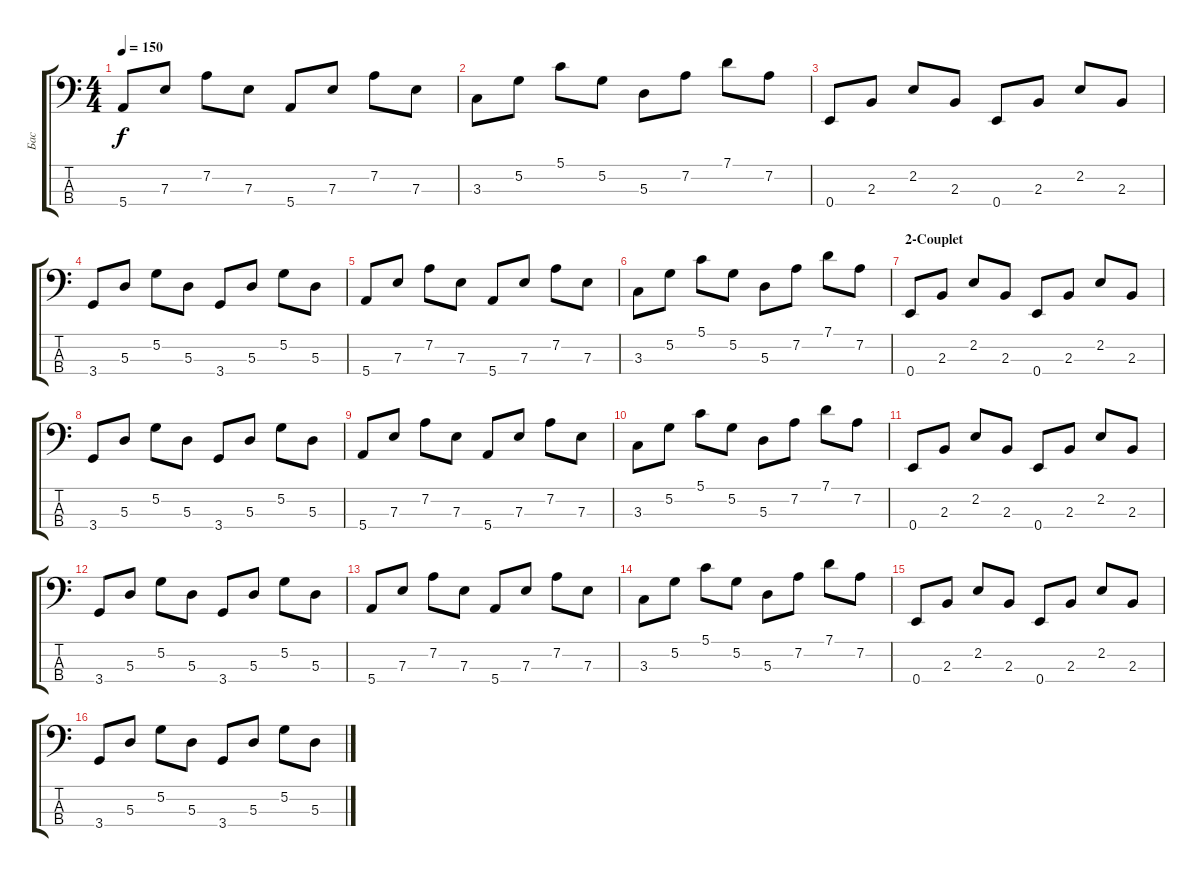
\track ("Бас" "Бас") {instrument electricbassfinger}
\staff {score tabs}
\tuning (G2 D2 A1 E1) {hide}
\ts (4 4)
\tempo 150
\clef f4
\ks c
5.4.8{dy f} 7.3.8 7.2.8 7.3.8 5.4.8 7.3.8 7.2.8 7.3.8 |
3.3.8 5.2.8 5.1.8 5.2.8 5.3.8 7.2.8 7.1.8 7.2.8 |
0.4.8 2.3.8 2.2.8 2.3.8 0.4.8 2.3.8 2.2.8 2.3.8 |
3.4.8 5.3.8 5.2.8 5.3.8 3.4.8 5.3.8 5.2.8 5.3.8 |
5.4.8 7.3.8 7.2.8 7.3.8 5.4.8 7.3.8 7.2.8 7.3.8 |
3.3.8 5.2.8 5.1.8 5.2.8 5.3.8 7.2.8 7.1.8 7.2.8 |
\section ("" "2-Couplet")
0.4.8 2.3.8 2.2.8 2.3.8 0.4.8 2.3.8 2.2.8 2.3.8 |
3.4.8 5.3.8 5.2.8 5.3.8 3.4.8 5.3.8 5.2.8 5.3.8 |
5.4.8 7.3.8 7.2.8 7.3.8 5.4.8 7.3.8 7.2.8 7.3.8 |
3.3.8 5.2.8 5.1.8 5.2.8 5.3.8 7.2.8 7.1.8 7.2.8 |
0.4.8 2.3.8 2.2.8 2.3.8 0.4.8 2.3.8 2.2.8 2.3.8 |
3.4.8 5.3.8 5.2.8 5.3.8 3.4.8 5.3.8 5.2.8 5.3.8 |
5.4.8 7.3.8 7.2.8 7.3.8 5.4.8 7.3.8 7.2.8 7.3.8 |
3.3.8 5.2.8 5.1.8 5.2.8 5.3.8 7.2.8 7.1.8 7.2.8 |
0.4.8 2.3.8 2.2.8 2.3.8 0.4.8 2.3.8 2.2.8 2.3.8 |
3.4.8 5.3.8 5.2.8 5.3.8 3.4.8 5.3.8 5.2.8 5.3.8
